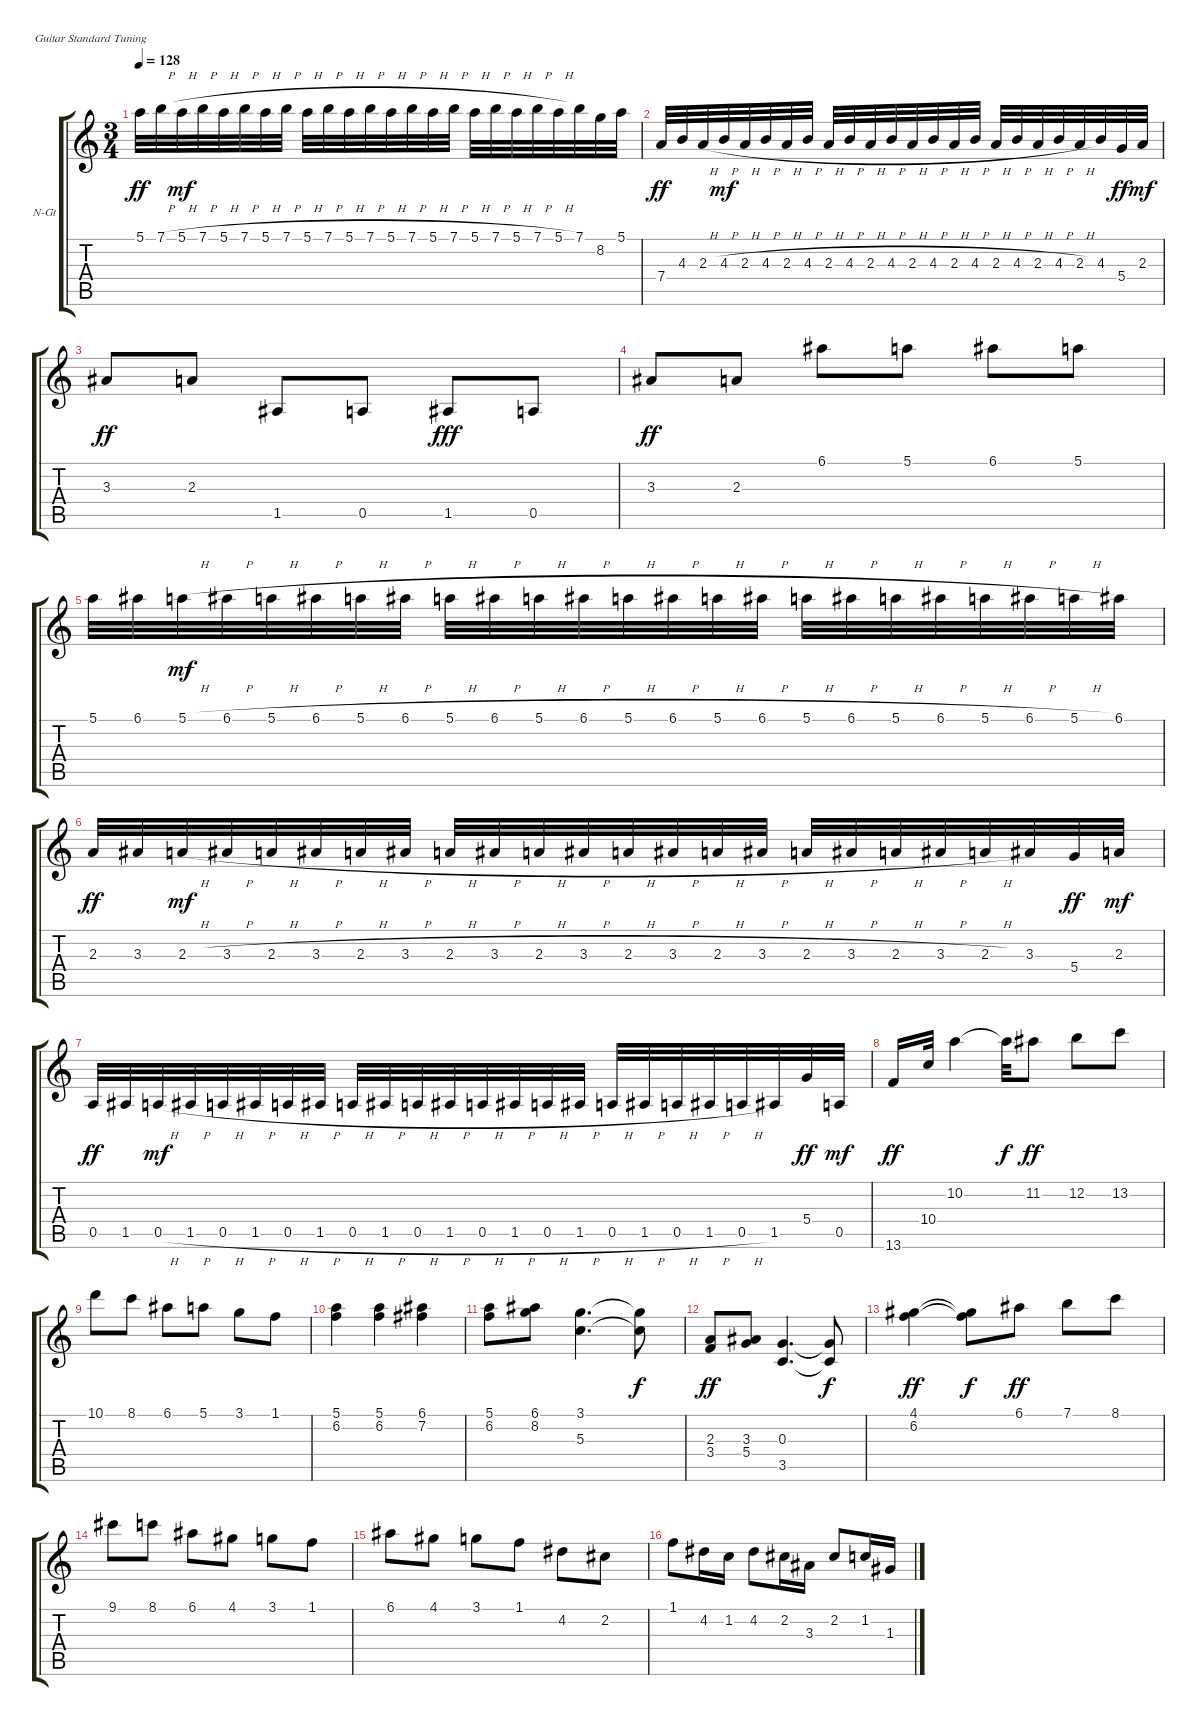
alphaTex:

\bracketExtendMode groupsimilarinstruments
\firstSystemTrackNameOrientation horizontal
\otherSystemsTrackNameOrientation horizontal
\track ("Guitar 1" "N-Gt") {instrument acousticguitarnylon}
\staff {score tabs}
\tuning (E4 B3 G3 D3 A2 E2)
\ts (3 4)
\tempo 128
\clef g2
\ks c
5.1.32{dy ff} 7.1{h}.32 5.1{h}.32{dy mf} 7.1{h}.32 5.1{h}.32 7.1{h}.32 5.1{h}.32 7.1{h}.32 5.1{h}.32 7.1{h}.32 5.1{h}.32 7.1{h}.32 5.1{h}.32 7.1{h}.32 5.1{h}.32 7.1{h}.32 5.1{h}.32 7.1{h}.32 5.1{h}.32 7.1{h}.32 5.1{h}.32 7.1.32 8.2.32 5.1.32 |
7.4.32{dy ff} 4.3.32 2.3{h}.32 4.3{h}.32{dy mf} 2.3{h}.32 4.3{h}.32 2.3{h}.32 4.3{h}.32 2.3{h}.32 4.3{h}.32 2.3{h}.32 4.3{h}.32 2.3{h}.32 4.3{h}.32 2.3{h}.32 4.3{h}.32 2.3{h}.32 4.3{h}.32 2.3{h}.32 4.3{h}.32 2.3{h}.32 4.3.32 5.4.32{dy ff} 2.3.32{dy mf} |
3.3.8{dy ff} 2.3.8 1.5.8 0.5.8 1.5.8{dy fff} 0.5.8 |
3.3.8{dy ff} 2.3.8 6.1.8 5.1.8 6.1.8 5.1.8 |
5.1.32 6.1.32 5.1{h}.32{dy mf} 6.1{h}.32 5.1{h}.32 6.1{h}.32 5.1{h}.32 6.1{h}.32 5.1{h}.32 6.1{h}.32 5.1{h}.32 6.1{h}.32 5.1{h}.32 6.1{h}.32 5.1{h}.32 6.1{h}.32 5.1{h}.32 6.1{h}.32 5.1{h}.32 6.1{h}.32 5.1{h}.32 6.1{h}.32 5.1{h}.32 6.1.32 |
2.3.32{dy ff} 3.3.32 2.3{h}.32{dy mf} 3.3{h}.32 2.3{h}.32 3.3{h}.32 2.3{h}.32 3.3{h}.32 2.3{h}.32 3.3{h}.32 2.3{h}.32 3.3{h}.32 2.3{h}.32 3.3{h}.32 2.3{h}.32 3.3{h}.32 2.3{h}.32 3.3{h}.32 2.3{h}.32 3.3{h}.32 2.3{h}.32 3.3.32 5.4.32{dy ff} 2.3.32{dy mf} |
0.5.32{dy ff} 1.5.32 0.5{h}.32{dy mf} 1.5{h}.32 0.5{h}.32 1.5{h}.32 0.5{h}.32 1.5{h}.32 0.5{h}.32 1.5{h}.32 0.5{h}.32 1.5{h}.32 0.5{h}.32 1.5{h}.32 0.5{h}.32 1.5{h}.32 0.5{h}.32 1.5{h}.32 0.5{h}.32 1.5{h}.32 0.5{h}.32 1.5.32 5.4.32{dy ff} 0.5.32{dy mf} |
13.6.16{dy ff} 10.4.32 10.2.4 10.2{t}.32{dy f} 11.2.8{dy ff} 12.2.8 13.2.8 |
10.1.8 8.1.8 6.1.8 5.1.8 3.1.8 1.1.8 |
(5.1 6.2).4 (5.1 6.2).4 (6.1 7.2).4 |
(5.1 6.2).8 (6.1 8.2).8 (3.1 5.3).4{d} (3.1{t} 5.3{t}).8{dy f} |
(2.3 3.4).8{dy ff} (3.3 5.4).8 (0.3 3.5).4{d} (0.3{t} 3.5{t}).8{dy f} |
(4.1 6.2).4{dy ff} (4.1{t} 6.2{t}).8{dy f} 6.1.8{dy ff} 7.1.8 8.1.8 |
9.1.8 8.1.8 6.1.8 4.1.8 3.1.8 1.1.8 |
6.1.8 4.1.8 3.1.8 1.1.8 4.2.8 2.2.8 |
1.1.8 4.2.16 1.2.16 4.2.8 2.2.16 3.3.16 2.2.8 1.2.16 1.3.16
